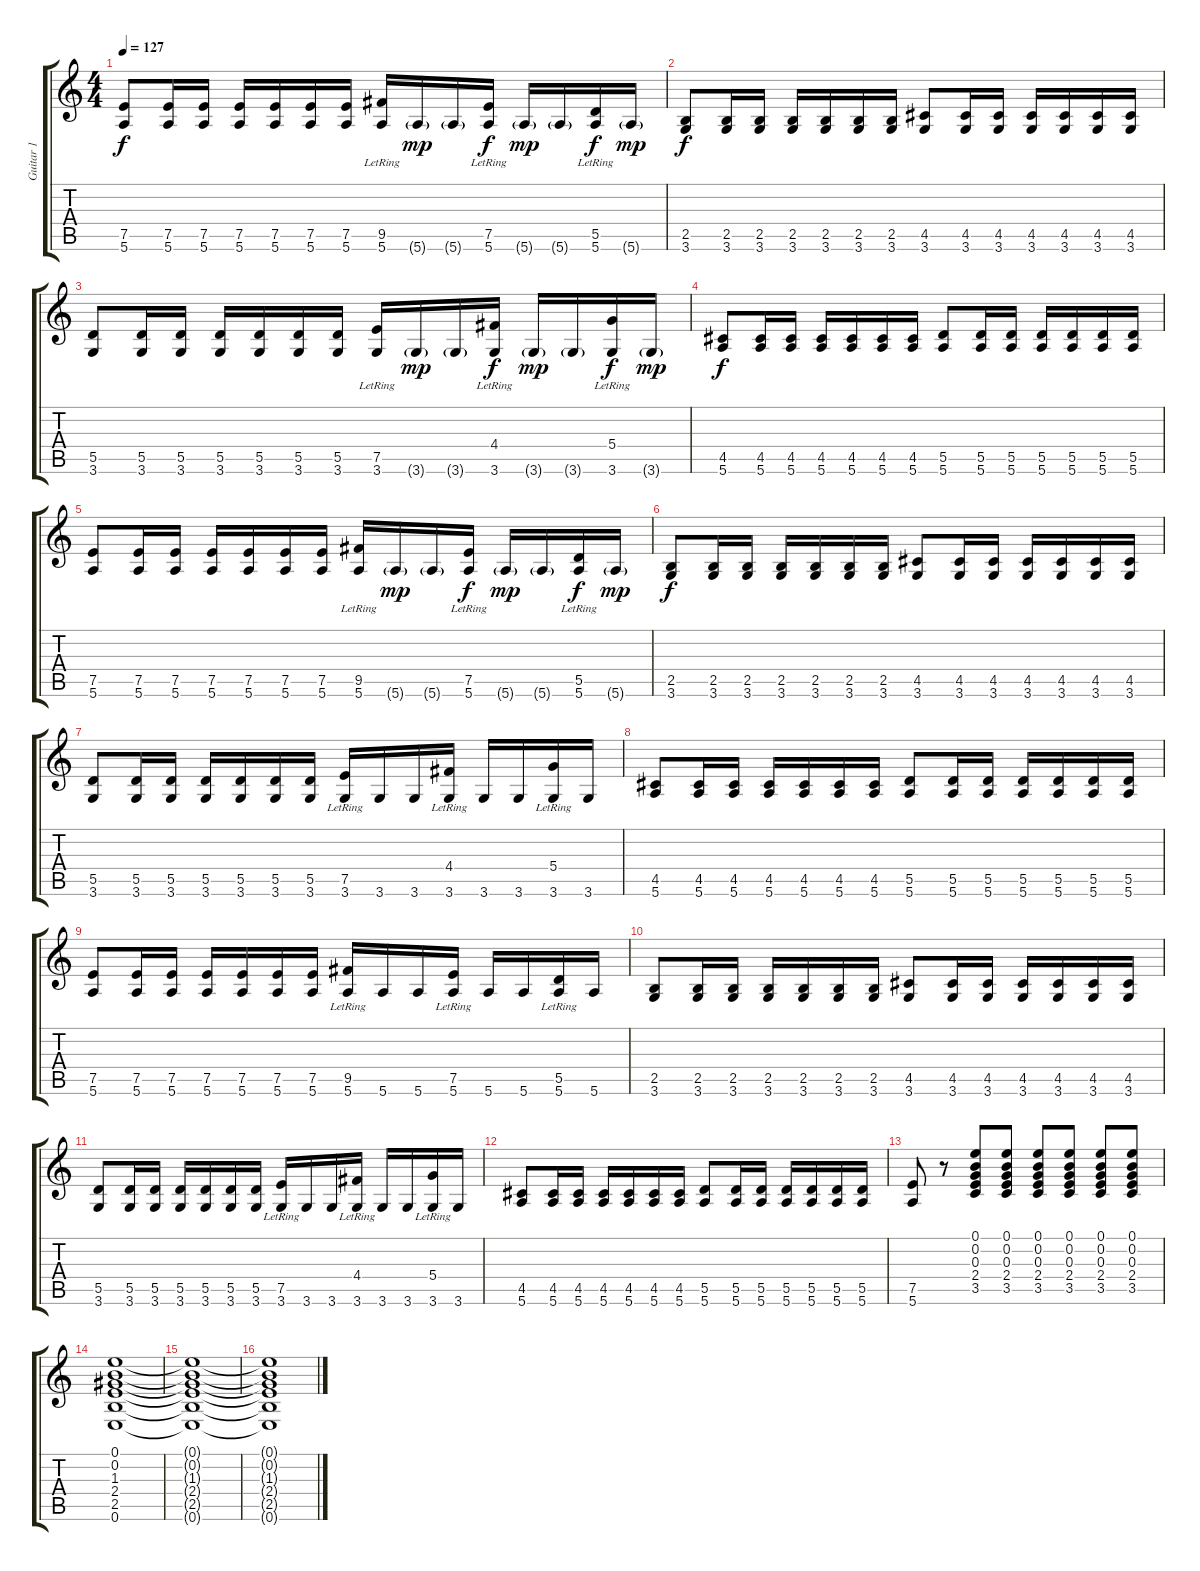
\track ("Guitar 1" "Guitar 1") {instrument acousticguitarnylon}
\staff {score tabs}
\tuning (E4 B3 G3 D3 A2 E2) {hide}
\ts (4 4)
\tempo 127
\clef g2
\ks c
(7.5 5.6).8{dy f} (7.5 5.6).16 (7.5 5.6).16 (7.5 5.6).16 (7.5 5.6).16 (7.5 5.6).16 (7.5 5.6).16 (9.5{lr} 5.6).16 5.6{g}.16{dy mp} 5.6{g}.16 (7.5{lr} 5.6).16{dy f} 5.6{g}.16{dy mp} 5.6{g}.16 (5.5{lr} 5.6).16{dy f} 5.6{g}.16{dy mp} |
(2.5 3.6).8{dy f} (2.5 3.6).16 (2.5 3.6).16 (2.5 3.6).16 (2.5 3.6).16 (2.5 3.6).16 (2.5 3.6).16 (4.5 3.6).8 (4.5 3.6).16 (4.5 3.6).16 (4.5 3.6).16 (4.5 3.6).16 (4.5 3.6).16 (4.5 3.6).16 |
(5.5 3.6).8 (5.5 3.6).16 (5.5 3.6).16 (5.5 3.6).16 (5.5 3.6).16 (5.5 3.6).16 (5.5 3.6).16 (7.5{lr} 3.6).16 3.6{g}.16{dy mp} 3.6{g}.16 (4.4{lr} 3.6).16{dy f} 3.6{g}.16{dy mp} 3.6{g}.16 (5.4{lr} 3.6).16{dy f} 3.6{g}.16{dy mp} |
(4.5 5.6).8{dy f} (4.5 5.6).16 (4.5 5.6).16 (4.5 5.6).16 (4.5 5.6).16 (4.5 5.6).16 (4.5 5.6).16 (5.5 5.6).8 (5.5 5.6).16 (5.5 5.6).16 (5.5 5.6).16 (5.5 5.6).16 (5.5 5.6).16 (5.5 5.6).16 |
(7.5 5.6).8 (7.5 5.6).16 (7.5 5.6).16 (7.5 5.6).16 (7.5 5.6).16 (7.5 5.6).16 (7.5 5.6).16 (9.5{lr} 5.6).16 5.6{g}.16{dy mp} 5.6{g}.16 (7.5{lr} 5.6).16{dy f} 5.6{g}.16{dy mp} 5.6{g}.16 (5.5{lr} 5.6).16{dy f} 5.6{g}.16{dy mp} |
(2.5 3.6).8{dy f} (2.5 3.6).16 (2.5 3.6).16 (2.5 3.6).16 (2.5 3.6).16 (2.5 3.6).16 (2.5 3.6).16 (4.5 3.6).8 (4.5 3.6).16 (4.5 3.6).16 (4.5 3.6).16 (4.5 3.6).16 (4.5 3.6).16 (4.5 3.6).16 |
(5.5 3.6).8 (5.5 3.6).16 (5.5 3.6).16 (5.5 3.6).16 (5.5 3.6).16 (5.5 3.6).16 (5.5 3.6).16 (7.5{lr} 3.6).16 3.6.16 3.6.16 (4.4{lr} 3.6).16 3.6.16 3.6.16 (5.4{lr} 3.6).16 3.6.16 |
(4.5 5.6).8 (4.5 5.6).16 (4.5 5.6).16 (4.5 5.6).16 (4.5 5.6).16 (4.5 5.6).16 (4.5 5.6).16 (5.5 5.6).8 (5.5 5.6).16 (5.5 5.6).16 (5.5 5.6).16 (5.5 5.6).16 (5.5 5.6).16 (5.5 5.6).16 |
(7.5 5.6).8 (7.5 5.6).16 (7.5 5.6).16 (7.5 5.6).16 (7.5 5.6).16 (7.5 5.6).16 (7.5 5.6).16 (9.5{lr} 5.6).16 5.6.16 5.6.16 (7.5{lr} 5.6).16 5.6.16 5.6.16 (5.5{lr} 5.6).16 5.6.16 |
(2.5 3.6).8 (2.5 3.6).16 (2.5 3.6).16 (2.5 3.6).16 (2.5 3.6).16 (2.5 3.6).16 (2.5 3.6).16 (4.5 3.6).8 (4.5 3.6).16 (4.5 3.6).16 (4.5 3.6).16 (4.5 3.6).16 (4.5 3.6).16 (4.5 3.6).16 |
(5.5 3.6).8 (5.5 3.6).16 (5.5 3.6).16 (5.5 3.6).16 (5.5 3.6).16 (5.5 3.6).16 (5.5 3.6).16 (7.5{lr} 3.6).16 3.6.16 3.6.16 (4.4{lr} 3.6).16 3.6.16 3.6.16 (5.4{lr} 3.6).16 3.6.16 |
(4.5 5.6).8 (4.5 5.6).16 (4.5 5.6).16 (4.5 5.6).16 (4.5 5.6).16 (4.5 5.6).16 (4.5 5.6).16 (5.5 5.6).8 (5.5 5.6).16 (5.5 5.6).16 (5.5 5.6).16 (5.5 5.6).16 (5.5 5.6).16 (5.5 5.6).16 |
(7.5 5.6).8 r.8 (0.1 0.2 0.3 2.4 3.5).8{volume 16 instrument overdrivenguitar} (0.1 0.2 0.3 2.4 3.5).8 (0.1 0.2 0.3 2.4 3.5).8 (0.1 0.2 0.3 2.4 3.5).8 (0.1 0.2 0.3 2.4 3.5).8 (0.1 0.2 0.3 2.4 3.5).8 |
(0.1 0.2 1.3 2.4 2.5 0.6).1 |
(0.1{t} 0.2{t} 1.3{t} 2.4{t} 2.5{t} 0.6{t}).1 |
(0.1{t} 0.2{t} 1.3{t} 2.4{t} 2.5{t} 0.6{t}).1
